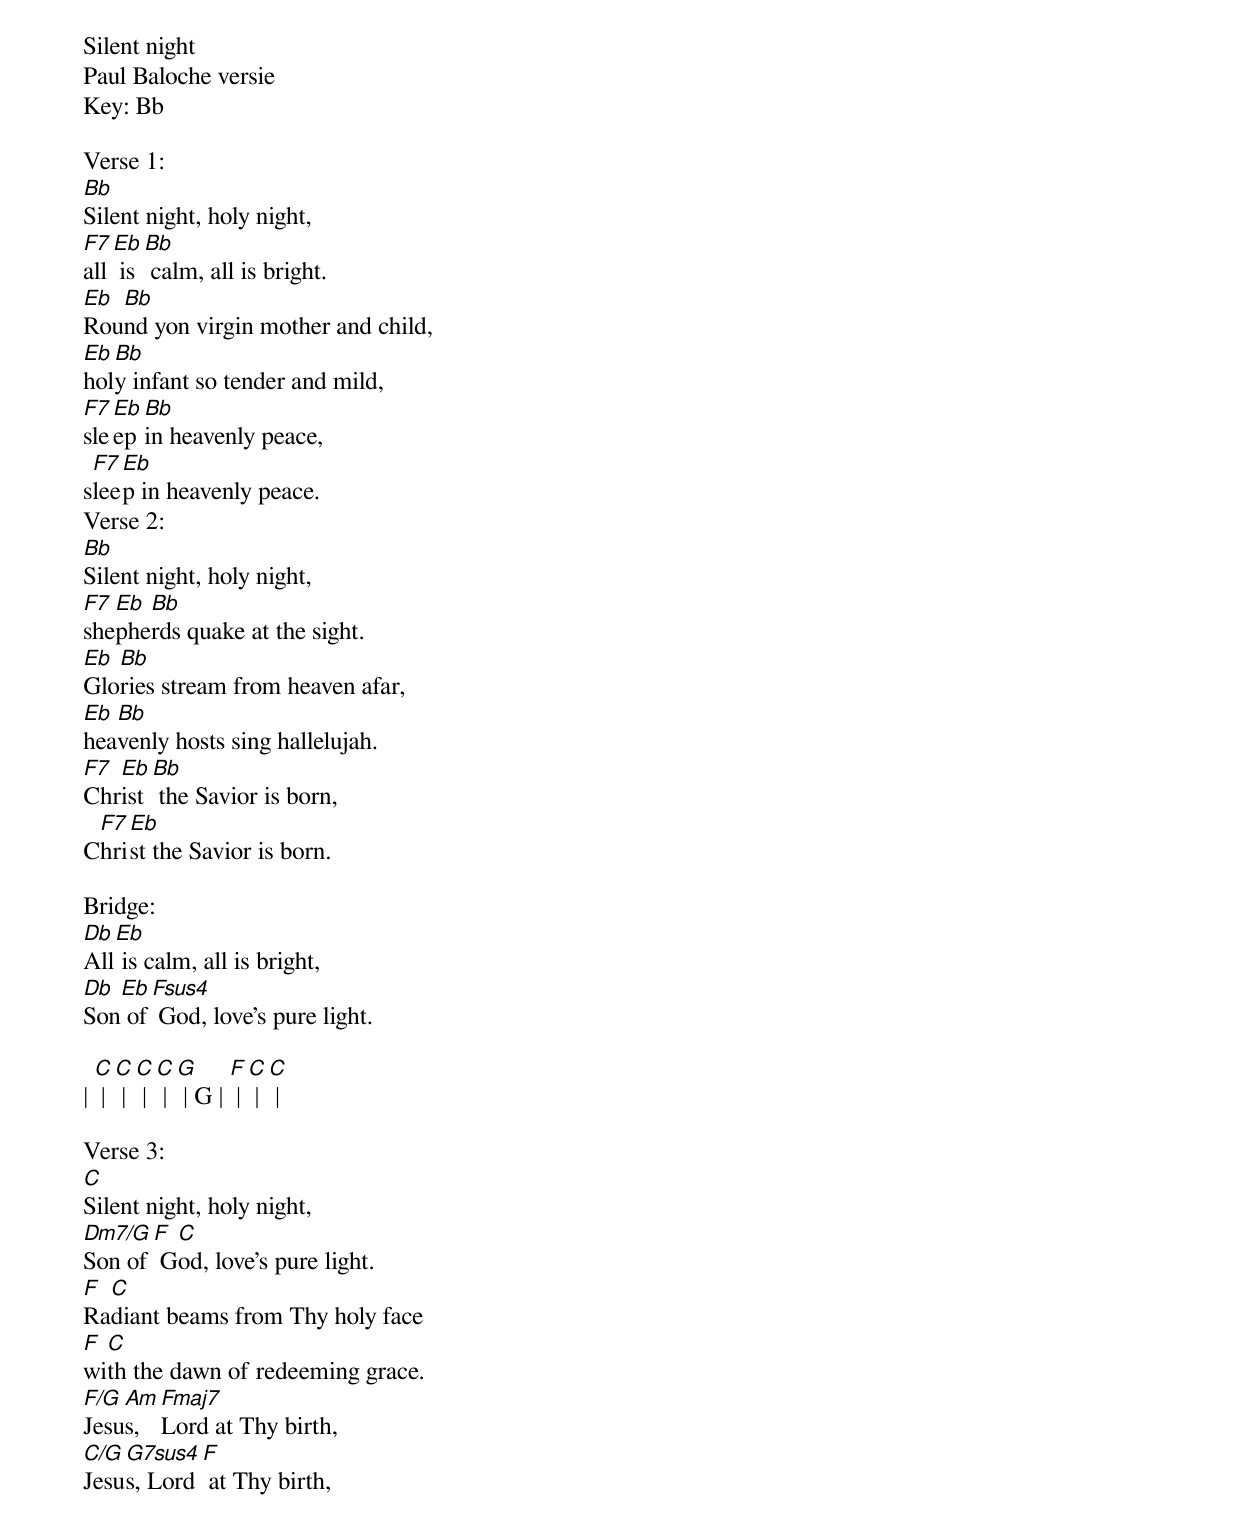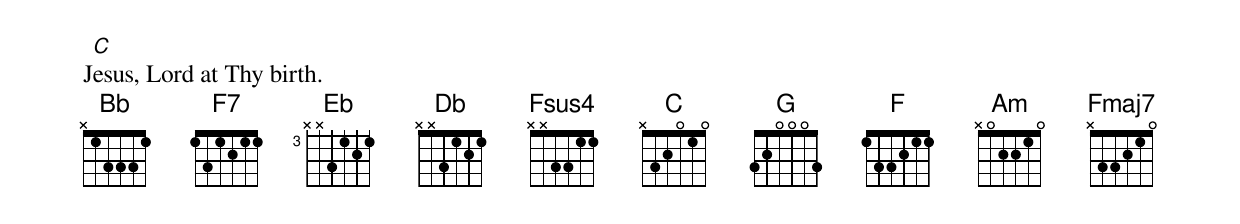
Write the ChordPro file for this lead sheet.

Silent night
Paul Baloche versie
Key: Bb

Verse 1:
[Bb]Silent night, holy night,
[F7]all[Eb] is[Bb] calm, all is bright.
[Eb]Rou[Bb]nd yon virgin mother and child,
[Eb]hol[Bb]y infant so tender and mild,
[F7]sle[Eb]ep [Bb]in heavenly peace,
s[F7]lee[Eb]p in heavenly peace.
Verse 2:
[Bb]Silent night, holy night,
[F7]she[Eb]phe[Bb]rds quake at the sight.
[Eb]Glo[Bb]ries stream from heaven afar,
[Eb]hea[Bb]venly hosts sing hallelujah.
[F7]Chr[Eb]ist[Bb] the Savior is born,
C[F7]hri[Eb]st the Savior is born.

Bridge:
[Db]All[Eb] is calm, all is bright,
[Db]Son[Eb] of[Fsus4] God, love's pure light.

| [C] | [C] | [C] | [C] | [G] | G | [F] | [C] | [C] |

Verse 3:
[C]Silent night, holy night,
[Dm7/G]Son of[F] G[C]od, love's pure light.
[F]Ra[C]diant beams from Thy holy face
[F]wi[C]th the dawn of redeeming grace.
[F/G]Jesu[Am]s, [Fmaj7]Lord at Thy birth,
[C/G]Jesu[G7sus4]s, Lord[F] at Thy birth,
J[C]esus, Lord at Thy birth.
